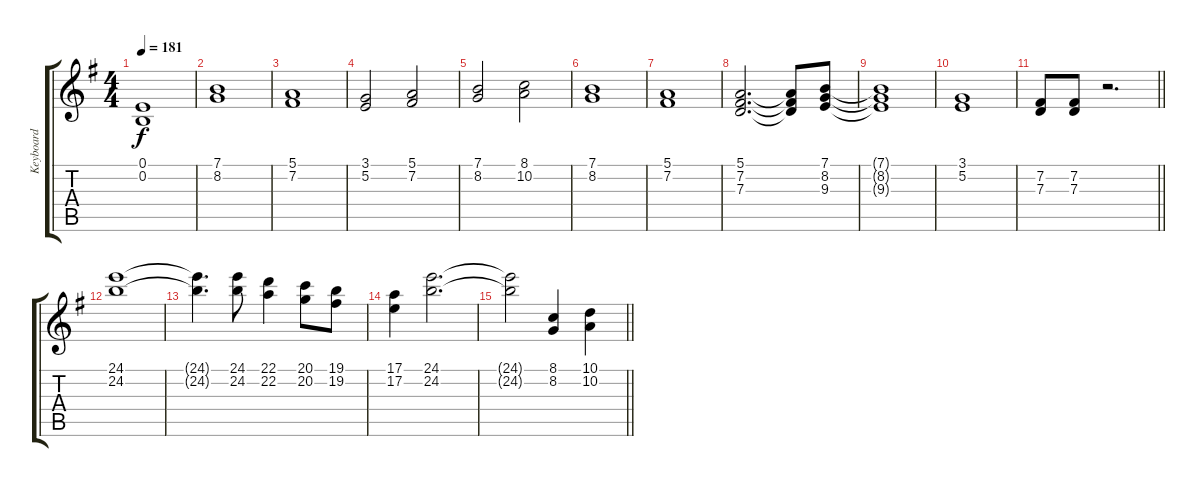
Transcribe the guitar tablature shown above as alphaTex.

\track ("Keyboard" "Keyboard") {instrument churchorgan}
\staff {score tabs}
\tuning (E4 B3 G3 D3 A2 E2) {hide}
\ts (4 4)
\tempo 181
\clef g2
\ks eminor
(0.1 0.2).1{dy f} |
(7.1 8.2).1 |
(5.1 7.2).1 |
(3.1 5.2).2 (5.1 7.2).2 |
(7.1 8.2).2 (8.1 10.2).2 |
(7.1 8.2).1 |
(5.1 7.2).1 |
(5.1 7.2 7.3).2{d} (5.1{t} 7.2{t} 7.3{t}).8 (7.1 8.2 9.3).8 |
(7.1{t} 8.2{t} 9.3{t}).1 |
(3.1 5.2).1 |
\barLineRight lightlight
(7.2 7.3).8 (7.2 7.3).8 r.2{d} |
(24.1 24.2).1{instrument churchorgan} |
(24.1{t} 24.2{t}).4{d} (24.1 24.2).8 (22.1 22.2).4 (20.1 20.2).8 (19.1 19.2).8 |
(17.1 17.2).4 (24.1 24.2).2{d} |
\barLineRight lightlight
(24.1{t} 24.2{t}).2 (8.1 8.2).4 (10.1 10.2).4
